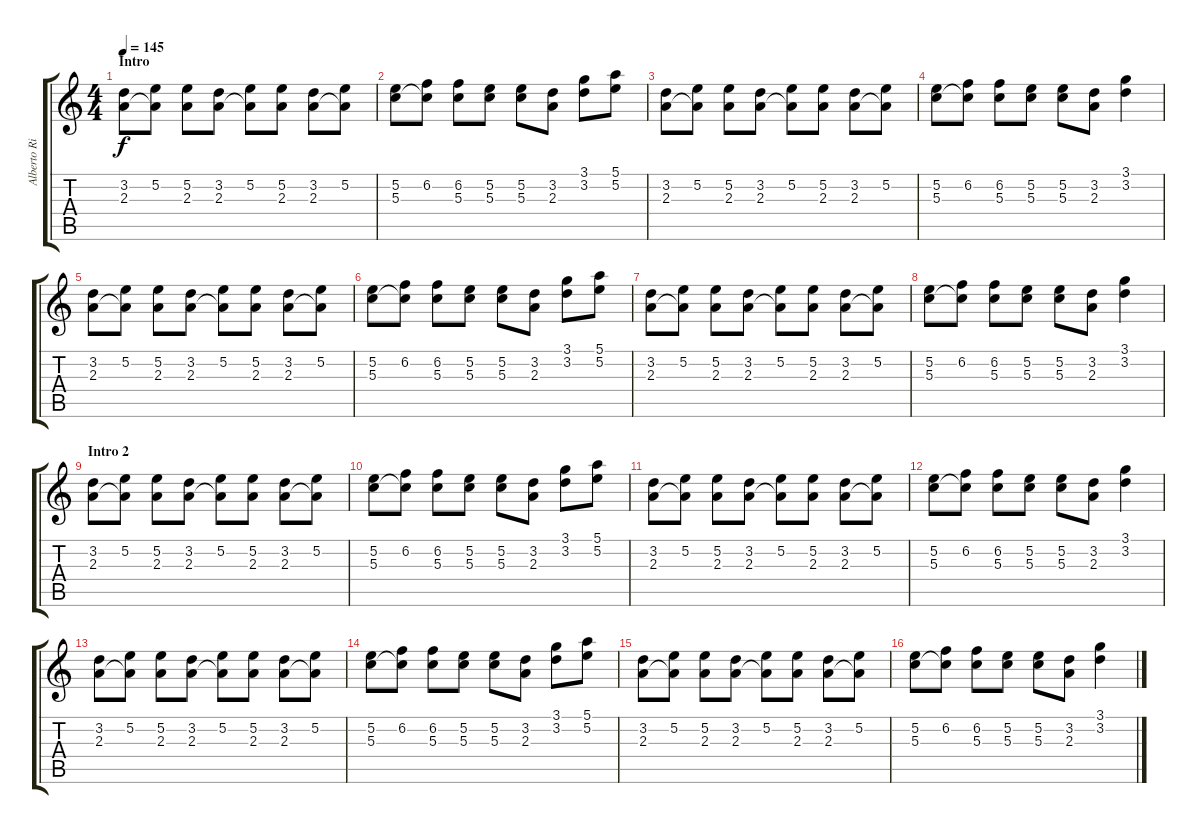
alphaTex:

\track ("Alberto Rionda" "Alberto Ri") {instrument distortionguitar}
\staff {score tabs}
\tuning (E4 B3 G3 D3 A2 E2) {hide}
\ts (4 4)
\section ("" "Intro")
\tempo 145
\clef g2
\ks c
(3.2 2.3).8{dy f volume 9 balance 3 instrument distortionguitar} (5.2 2.3{t}).8 (5.2 2.3).8 (3.2 2.3).8 (5.2 2.3{t}).8 (5.2 2.3).8 (3.2 2.3).8 (5.2 2.3{t}).8 |
(5.2 5.3).8 (6.2 5.3{t}).8 (6.2 5.3).8 (5.2 5.3).8 (5.2 5.3).8 (3.2 2.3).8 (3.1 3.2).8 (5.1 5.2).8 |
(3.2 2.3).8 (5.2 2.3{t}).8 (5.2 2.3).8 (3.2 2.3).8 (5.2 2.3{t}).8 (5.2 2.3).8 (3.2 2.3).8 (5.2 2.3{t}).8 |
(5.2 5.3).8 (6.2 5.3{t}).8 (6.2 5.3).8 (5.2 5.3).8 (5.2 5.3).8 (3.2 2.3).8 (3.1 3.2).4 |
(3.2 2.3).8 (5.2 2.3{t}).8 (5.2 2.3).8 (3.2 2.3).8 (5.2 2.3{t}).8 (5.2 2.3).8 (3.2 2.3).8 (5.2 2.3{t}).8 |
(5.2 5.3).8 (6.2 5.3{t}).8 (6.2 5.3).8 (5.2 5.3).8 (5.2 5.3).8 (3.2 2.3).8 (3.1 3.2).8 (5.1 5.2).8 |
(3.2 2.3).8 (5.2 2.3{t}).8 (5.2 2.3).8 (3.2 2.3).8 (5.2 2.3{t}).8 (5.2 2.3).8 (3.2 2.3).8 (5.2 2.3{t}).8 |
(5.2 5.3).8 (6.2 5.3{t}).8 (6.2 5.3).8 (5.2 5.3).8 (5.2 5.3).8 (3.2 2.3).8 (3.1 3.2).4 |
\section ("" "Intro 2")
(3.2 2.3).8{volume 15 balance 8} (5.2 2.3{t}).8 (5.2 2.3).8 (3.2 2.3).8 (5.2 2.3{t}).8 (5.2 2.3).8 (3.2 2.3).8 (5.2 2.3{t}).8 |
(5.2 5.3).8 (6.2 5.3{t}).8 (6.2 5.3).8 (5.2 5.3).8 (5.2 5.3).8 (3.2 2.3).8 (3.1 3.2).8 (5.1 5.2).8 |
(3.2 2.3).8 (5.2 2.3{t}).8 (5.2 2.3).8 (3.2 2.3).8 (5.2 2.3{t}).8 (5.2 2.3).8 (3.2 2.3).8 (5.2 2.3{t}).8 |
(5.2 5.3).8 (6.2 5.3{t}).8 (6.2 5.3).8 (5.2 5.3).8 (5.2 5.3).8 (3.2 2.3).8 (3.1 3.2).4 |
(3.2 2.3).8 (5.2 2.3{t}).8 (5.2 2.3).8 (3.2 2.3).8 (5.2 2.3{t}).8 (5.2 2.3).8 (3.2 2.3).8 (5.2 2.3{t}).8 |
(5.2 5.3).8 (6.2 5.3{t}).8 (6.2 5.3).8 (5.2 5.3).8 (5.2 5.3).8 (3.2 2.3).8 (3.1 3.2).8 (5.1 5.2).8 |
(3.2 2.3).8 (5.2 2.3{t}).8 (5.2 2.3).8 (3.2 2.3).8 (5.2 2.3{t}).8 (5.2 2.3).8 (3.2 2.3).8 (5.2 2.3{t}).8 |
(5.2 5.3).8 (6.2 5.3{t}).8 (6.2 5.3).8 (5.2 5.3).8 (5.2 5.3).8 (3.2 2.3).8 (3.1 3.2).4
